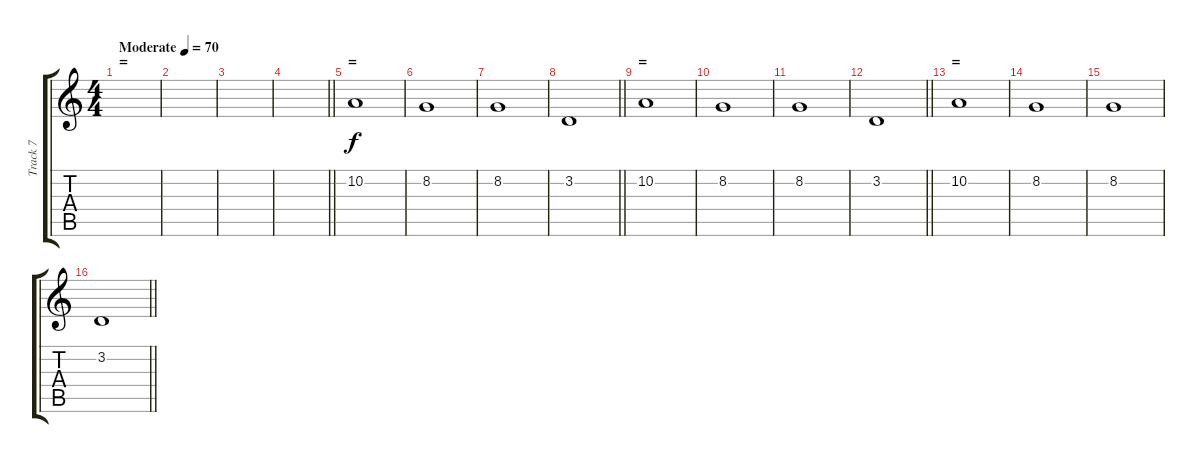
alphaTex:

\track ("Track 7" "Track 7") {instrument pad1newage}
\staff {score tabs}
\tuning (E4 B3 G3 D3 A2 E2) {hide}
\ts (4 4)
\section ("" "=")
\tempo (70 "Moderate")
\clef g2
\ks c
|
|
|
\barLineRight lightlight
|
\section ("" "=")
10.2.1 |
8.2.1 |
8.2.1 |
\barLineRight lightlight
3.2.1 |
\section ("" "=")
10.2.1 |
8.2.1 |
8.2.1 |
\barLineRight lightlight
3.2.1 |
\section ("" "=")
10.2.1 |
8.2.1 |
8.2.1 |
\barLineRight lightlight
3.2.1
